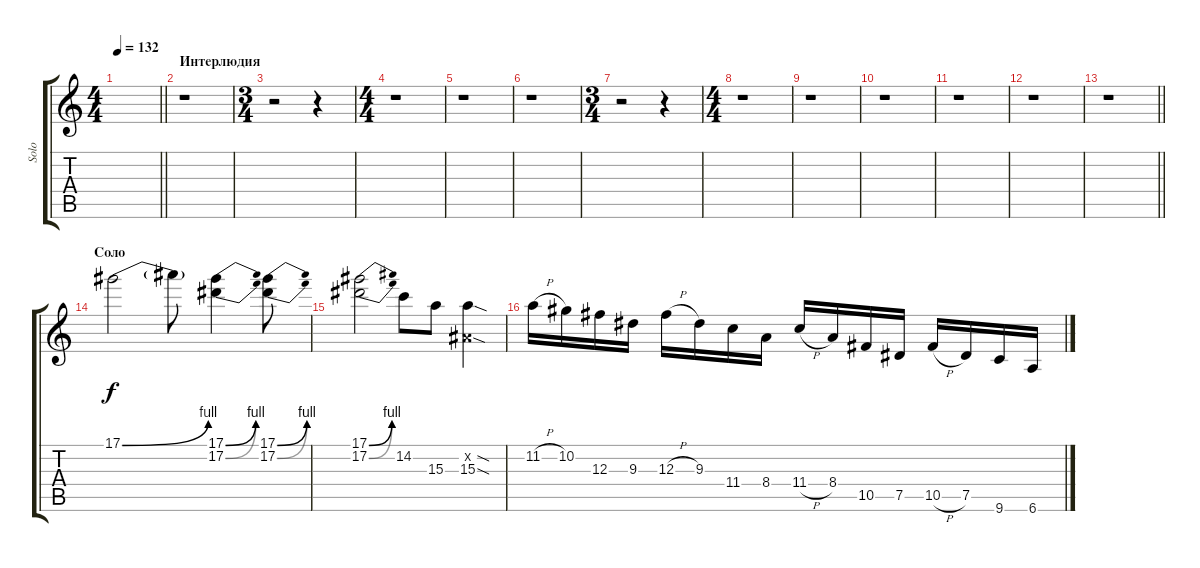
\track ("Solo" "Solo") {instrument distortionguitar}
\staff {score tabs}
\tuning (Eb4 Bb3 Gb3 Db3 Ab2 Eb2) {hide}
\ts (4 4)
\tempo 132
\clef g2
\barLineRight lightlight
\ks c
|
\section ("" "Интерлюдия")
r.1 |
\ts (3 4)
r.2 r.4 |
\ts (4 4)
r.1 |
r.1 |
r.1 |
\ts (3 4)
r.2 r.4 |
\ts (4 4)
r.1 |
r.1 |
r.1 |
r.1 |
r.1 |
\barLineRight lightlight
r.1 |
\section ("" "Соло")
17.1{be (bend 0 0 60 4)}.2 17.1{t}.8 (17.1{be (bend 0 0 60 4)} 17.2{be (bend 0 0 60 4)}).4 (17.1{be (bend 0 0 60 4)} 17.2{be (bend 0 0 60 4)}).8 |
(17.1{be (bend 0 0 60 4)} 17.2{be (bend 0 0 60 4)}).2 14.2.8 15.3.8 (0.2{sod x} 15.3{sod}).4 |
11.2{h}.16 10.2.16 12.3.16 9.3.16 12.3{h}.16 9.3.16 11.4.16 8.4.16 11.4{h}.16 8.4.16 10.5.16 7.5.16 10.5{h}.16 7.5.16 9.6.16 6.6.16
